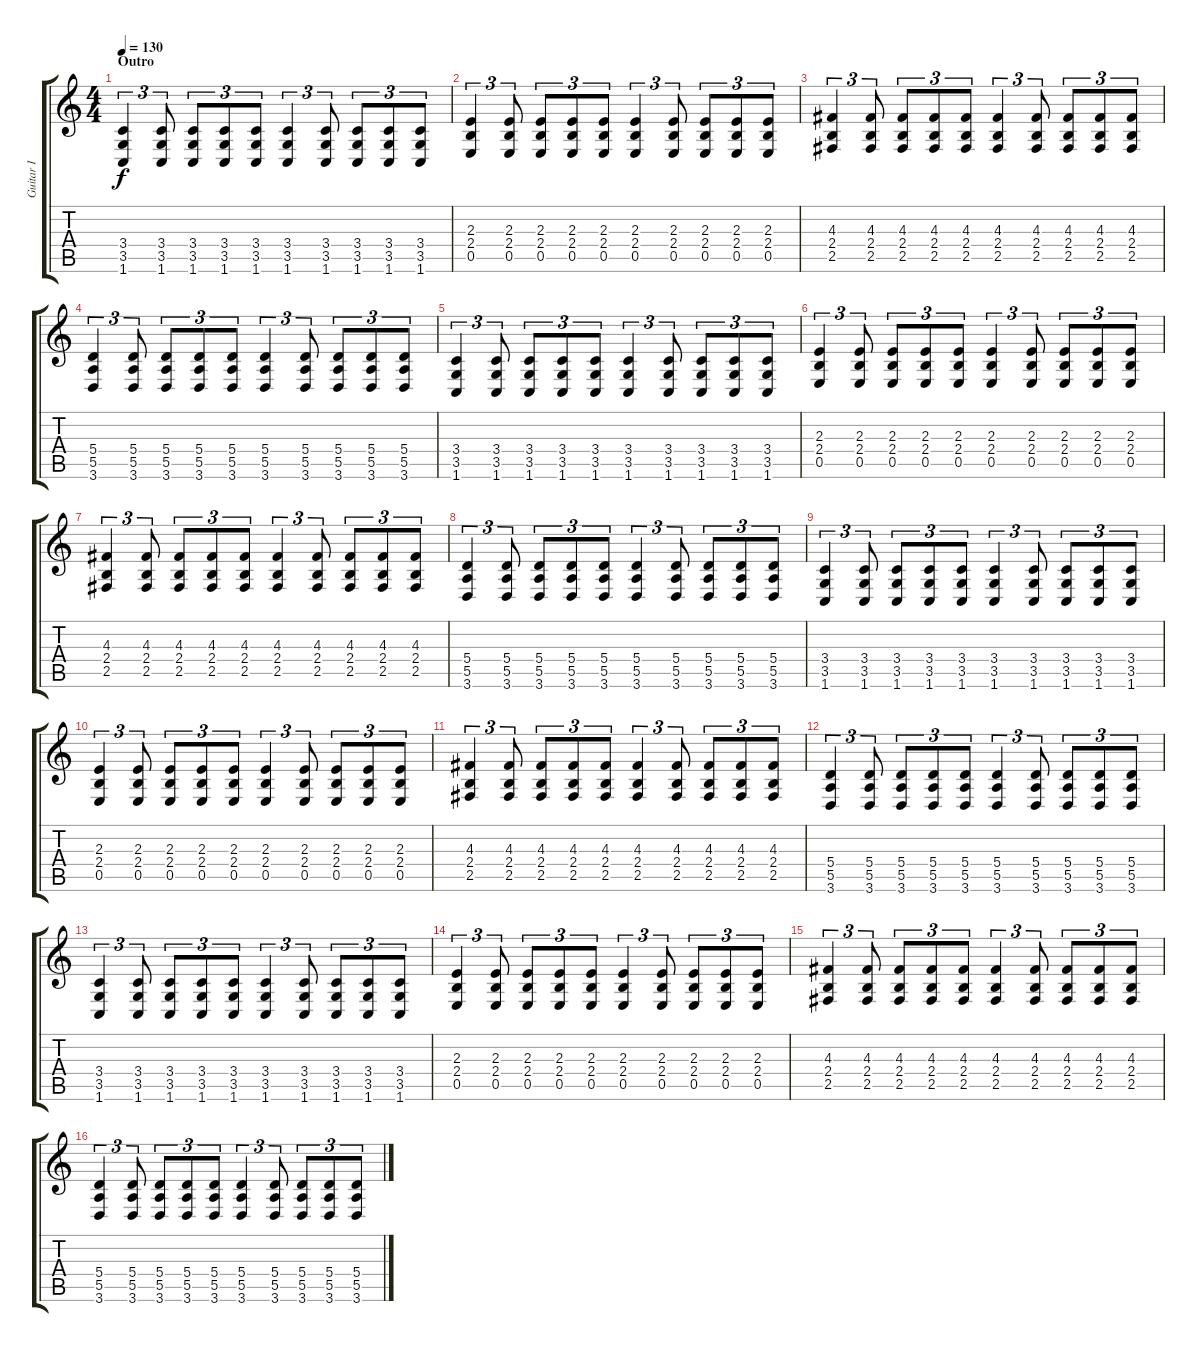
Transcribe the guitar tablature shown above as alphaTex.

\track ("Guitar I" "Guitar I") {instrument distortionguitar}
\staff {score tabs}
\tuning (B3 Gb3 D3 A2 E2 B1) {hide}
\ts (4 4)
\section ("" "Outro")
\tempo 130
\clef g2
\ks c
(3.4 3.5 1.6).4{tu (3 2) dy f} (3.4 3.5 1.6).8{tu (3 2)} (3.4 3.5 1.6).8{tu (3 2)} (3.4 3.5 1.6).8{tu (3 2)} (3.4 3.5 1.6).8{tu (3 2)} (3.4 3.5 1.6).4{tu (3 2)} (3.4 3.5 1.6).8{tu (3 2)} (3.4 3.5 1.6).8{tu (3 2)} (3.4 3.5 1.6).8{tu (3 2)} (3.4 3.5 1.6).8{tu (3 2)} |
(2.3 2.4 0.5).4{tu (3 2)} (2.3 2.4 0.5).8{tu (3 2)} (2.3 2.4 0.5).8{tu (3 2)} (2.3 2.4 0.5).8{tu (3 2)} (2.3 2.4 0.5).8{tu (3 2)} (2.3 2.4 0.5).4{tu (3 2)} (2.3 2.4 0.5).8{tu (3 2)} (2.3 2.4 0.5).8{tu (3 2)} (2.3 2.4 0.5).8{tu (3 2)} (2.3 2.4 0.5).8{tu (3 2)} |
(4.3 2.4 2.5).4{tu (3 2)} (4.3 2.4 2.5).8{tu (3 2)} (4.3 2.4 2.5).8{tu (3 2)} (4.3 2.4 2.5).8{tu (3 2)} (4.3 2.4 2.5).8{tu (3 2)} (4.3 2.4 2.5).4{tu (3 2)} (4.3 2.4 2.5).8{tu (3 2)} (4.3 2.4 2.5).8{tu (3 2)} (4.3 2.4 2.5).8{tu (3 2)} (4.3 2.4 2.5).8{tu (3 2)} |
(5.4 5.5 3.6).4{tu (3 2)} (5.4 5.5 3.6).8{tu (3 2)} (5.4 5.5 3.6).8{tu (3 2)} (5.4 5.5 3.6).8{tu (3 2)} (5.4 5.5 3.6).8{tu (3 2)} (5.4 5.5 3.6).4{tu (3 2)} (5.4 5.5 3.6).8{tu (3 2)} (5.4 5.5 3.6).8{tu (3 2)} (5.4 5.5 3.6).8{tu (3 2)} (5.4 5.5 3.6).8{tu (3 2)} |
(3.4 3.5 1.6).4{tu (3 2)} (3.4 3.5 1.6).8{tu (3 2)} (3.4 3.5 1.6).8{tu (3 2)} (3.4 3.5 1.6).8{tu (3 2)} (3.4 3.5 1.6).8{tu (3 2)} (3.4 3.5 1.6).4{tu (3 2)} (3.4 3.5 1.6).8{tu (3 2)} (3.4 3.5 1.6).8{tu (3 2)} (3.4 3.5 1.6).8{tu (3 2)} (3.4 3.5 1.6).8{tu (3 2)} |
(2.3 2.4 0.5).4{tu (3 2)} (2.3 2.4 0.5).8{tu (3 2)} (2.3 2.4 0.5).8{tu (3 2)} (2.3 2.4 0.5).8{tu (3 2)} (2.3 2.4 0.5).8{tu (3 2)} (2.3 2.4 0.5).4{tu (3 2)} (2.3 2.4 0.5).8{tu (3 2)} (2.3 2.4 0.5).8{tu (3 2)} (2.3 2.4 0.5).8{tu (3 2)} (2.3 2.4 0.5).8{tu (3 2)} |
(4.3 2.4 2.5).4{tu (3 2)} (4.3 2.4 2.5).8{tu (3 2)} (4.3 2.4 2.5).8{tu (3 2)} (4.3 2.4 2.5).8{tu (3 2)} (4.3 2.4 2.5).8{tu (3 2)} (4.3 2.4 2.5).4{tu (3 2)} (4.3 2.4 2.5).8{tu (3 2)} (4.3 2.4 2.5).8{tu (3 2)} (4.3 2.4 2.5).8{tu (3 2)} (4.3 2.4 2.5).8{tu (3 2)} |
(5.4 5.5 3.6).4{tu (3 2)} (5.4 5.5 3.6).8{tu (3 2)} (5.4 5.5 3.6).8{tu (3 2)} (5.4 5.5 3.6).8{tu (3 2)} (5.4 5.5 3.6).8{tu (3 2)} (5.4 5.5 3.6).4{tu (3 2)} (5.4 5.5 3.6).8{tu (3 2)} (5.4 5.5 3.6).8{tu (3 2)} (5.4 5.5 3.6).8{tu (3 2)} (5.4 5.5 3.6).8{tu (3 2)} |
(3.4 3.5 1.6).4{tu (3 2)} (3.4 3.5 1.6).8{tu (3 2)} (3.4 3.5 1.6).8{tu (3 2)} (3.4 3.5 1.6).8{tu (3 2)} (3.4 3.5 1.6).8{tu (3 2)} (3.4 3.5 1.6).4{tu (3 2)} (3.4 3.5 1.6).8{tu (3 2)} (3.4 3.5 1.6).8{tu (3 2)} (3.4 3.5 1.6).8{tu (3 2)} (3.4 3.5 1.6).8{tu (3 2)} |
(2.3 2.4 0.5).4{tu (3 2)} (2.3 2.4 0.5).8{tu (3 2)} (2.3 2.4 0.5).8{tu (3 2)} (2.3 2.4 0.5).8{tu (3 2)} (2.3 2.4 0.5).8{tu (3 2)} (2.3 2.4 0.5).4{tu (3 2)} (2.3 2.4 0.5).8{tu (3 2)} (2.3 2.4 0.5).8{tu (3 2)} (2.3 2.4 0.5).8{tu (3 2)} (2.3 2.4 0.5).8{tu (3 2)} |
(4.3 2.4 2.5).4{tu (3 2)} (4.3 2.4 2.5).8{tu (3 2)} (4.3 2.4 2.5).8{tu (3 2)} (4.3 2.4 2.5).8{tu (3 2)} (4.3 2.4 2.5).8{tu (3 2)} (4.3 2.4 2.5).4{tu (3 2)} (4.3 2.4 2.5).8{tu (3 2)} (4.3 2.4 2.5).8{tu (3 2)} (4.3 2.4 2.5).8{tu (3 2)} (4.3 2.4 2.5).8{tu (3 2)} |
(5.4 5.5 3.6).4{tu (3 2)} (5.4 5.5 3.6).8{tu (3 2)} (5.4 5.5 3.6).8{tu (3 2)} (5.4 5.5 3.6).8{tu (3 2)} (5.4 5.5 3.6).8{tu (3 2)} (5.4 5.5 3.6).4{tu (3 2)} (5.4 5.5 3.6).8{tu (3 2)} (5.4 5.5 3.6).8{tu (3 2)} (5.4 5.5 3.6).8{tu (3 2)} (5.4 5.5 3.6).8{tu (3 2)} |
(3.4 3.5 1.6).4{tu (3 2)} (3.4 3.5 1.6).8{tu (3 2)} (3.4 3.5 1.6).8{tu (3 2)} (3.4 3.5 1.6).8{tu (3 2)} (3.4 3.5 1.6).8{tu (3 2)} (3.4 3.5 1.6).4{tu (3 2)} (3.4 3.5 1.6).8{tu (3 2)} (3.4 3.5 1.6).8{tu (3 2)} (3.4 3.5 1.6).8{tu (3 2)} (3.4 3.5 1.6).8{tu (3 2)} |
(2.3 2.4 0.5).4{tu (3 2)} (2.3 2.4 0.5).8{tu (3 2)} (2.3 2.4 0.5).8{tu (3 2)} (2.3 2.4 0.5).8{tu (3 2)} (2.3 2.4 0.5).8{tu (3 2)} (2.3 2.4 0.5).4{tu (3 2)} (2.3 2.4 0.5).8{tu (3 2)} (2.3 2.4 0.5).8{tu (3 2)} (2.3 2.4 0.5).8{tu (3 2)} (2.3 2.4 0.5).8{tu (3 2)} |
(4.3 2.4 2.5).4{tu (3 2)} (4.3 2.4 2.5).8{tu (3 2)} (4.3 2.4 2.5).8{tu (3 2)} (4.3 2.4 2.5).8{tu (3 2)} (4.3 2.4 2.5).8{tu (3 2)} (4.3 2.4 2.5).4{tu (3 2)} (4.3 2.4 2.5).8{tu (3 2)} (4.3 2.4 2.5).8{tu (3 2)} (4.3 2.4 2.5).8{tu (3 2)} (4.3 2.4 2.5).8{tu (3 2)} |
(5.4 5.5 3.6).4{tu (3 2)} (5.4 5.5 3.6).8{tu (3 2)} (5.4 5.5 3.6).8{tu (3 2)} (5.4 5.5 3.6).8{tu (3 2)} (5.4 5.5 3.6).8{tu (3 2)} (5.4 5.5 3.6).4{tu (3 2)} (5.4 5.5 3.6).8{tu (3 2)} (5.4 5.5 3.6).8{tu (3 2)} (5.4 5.5 3.6).8{tu (3 2)} (5.4 5.5 3.6).8{tu (3 2)}
